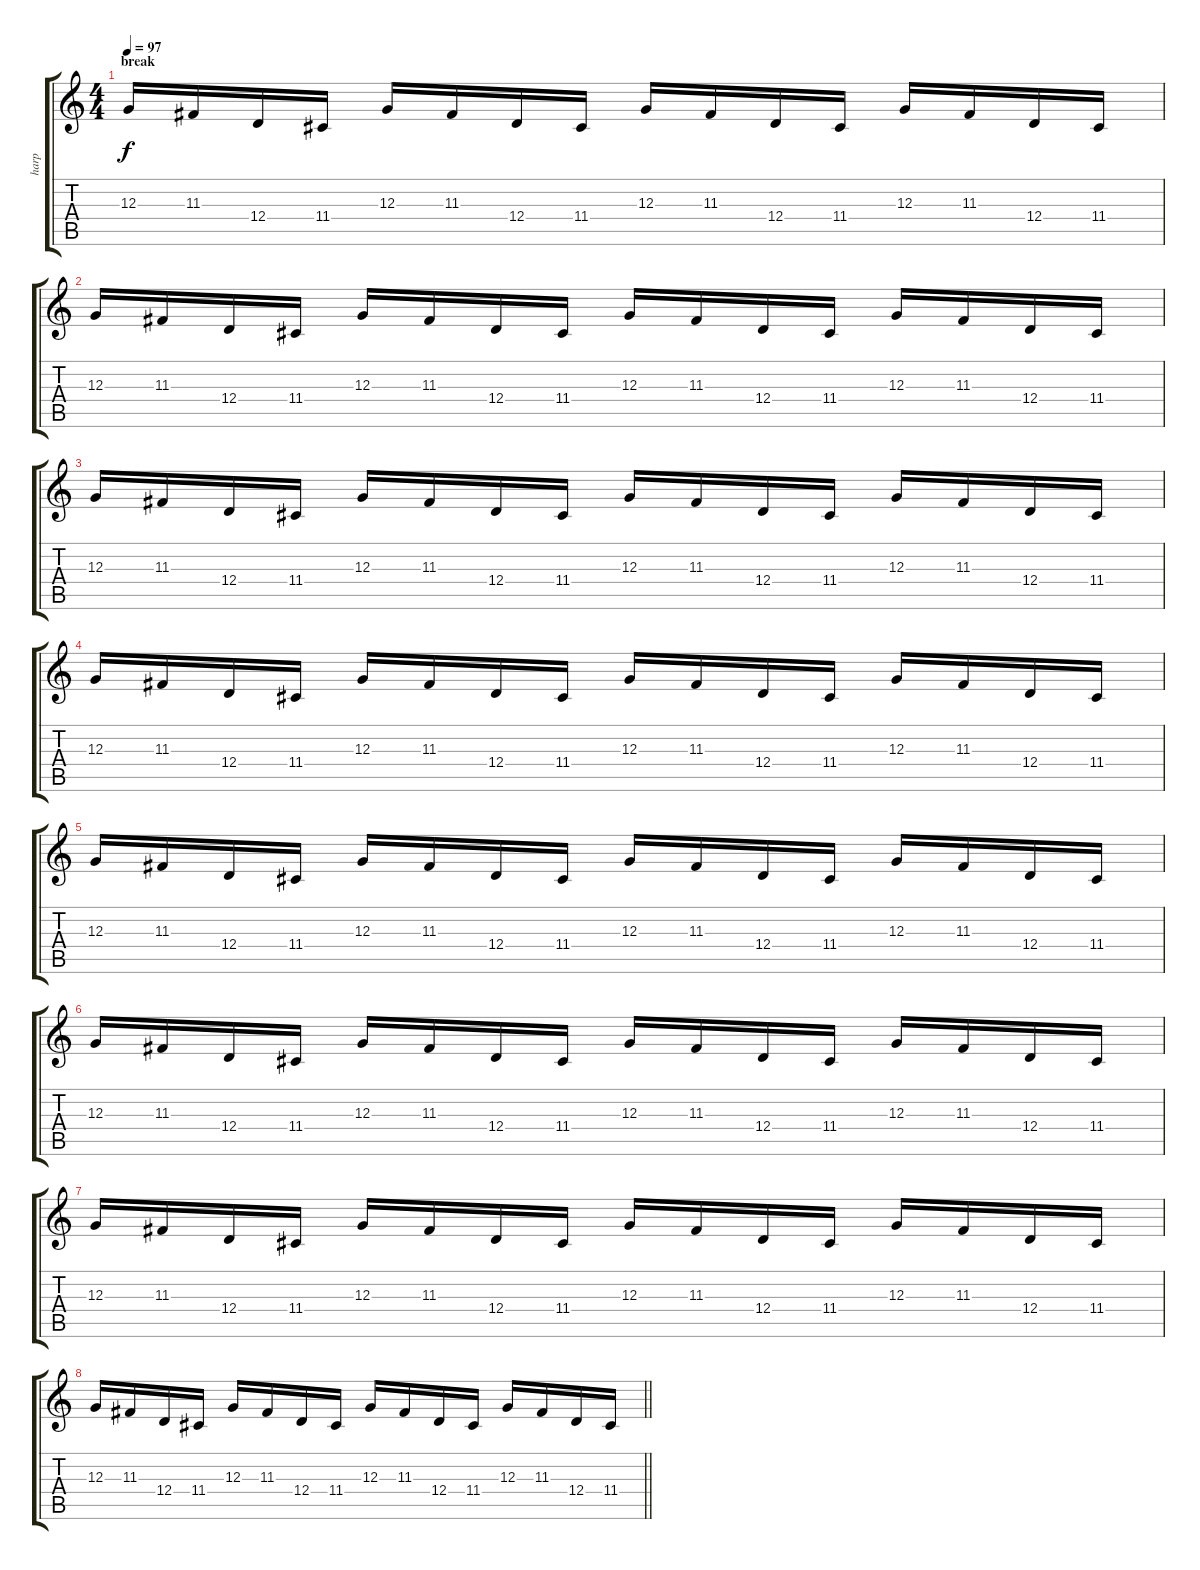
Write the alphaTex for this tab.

\track ("harp" "harp") {instrument orchestralharp}
\staff {score tabs}
\tuning (E4 B3 G3 D3 A2 E2) {hide}
\ts (4 4)
\section ("" "break")
\tempo 97
\clef g2
\ks c
12.3.16{dy f} 11.3.16 12.4.16 11.4.16 12.3.16 11.3.16 12.4.16 11.4.16 12.3.16 11.3.16 12.4.16 11.4.16 12.3.16 11.3.16 12.4.16 11.4.16 |
12.3.16 11.3.16 12.4.16 11.4.16 12.3.16 11.3.16 12.4.16 11.4.16 12.3.16 11.3.16 12.4.16 11.4.16 12.3.16 11.3.16 12.4.16 11.4.16 |
12.3.16 11.3.16 12.4.16 11.4.16 12.3.16 11.3.16 12.4.16 11.4.16 12.3.16 11.3.16 12.4.16 11.4.16 12.3.16 11.3.16 12.4.16 11.4.16 |
12.3.16 11.3.16 12.4.16 11.4.16 12.3.16 11.3.16 12.4.16 11.4.16 12.3.16 11.3.16 12.4.16 11.4.16 12.3.16 11.3.16 12.4.16 11.4.16 |
12.3.16 11.3.16 12.4.16 11.4.16 12.3.16 11.3.16 12.4.16 11.4.16 12.3.16 11.3.16 12.4.16 11.4.16 12.3.16 11.3.16 12.4.16 11.4.16 |
12.3.16 11.3.16 12.4.16 11.4.16 12.3.16 11.3.16 12.4.16 11.4.16 12.3.16 11.3.16 12.4.16 11.4.16 12.3.16 11.3.16 12.4.16 11.4.16 |
12.3.16 11.3.16 12.4.16 11.4.16 12.3.16 11.3.16 12.4.16 11.4.16 12.3.16 11.3.16 12.4.16 11.4.16 12.3.16 11.3.16 12.4.16 11.4.16 |
\barLineRight lightlight
12.3.16 11.3.16 12.4.16 11.4.16 12.3.16 11.3.16 12.4.16 11.4.16 12.3.16 11.3.16 12.4.16 11.4.16 12.3.16 11.3.16 12.4.16 11.4.16
